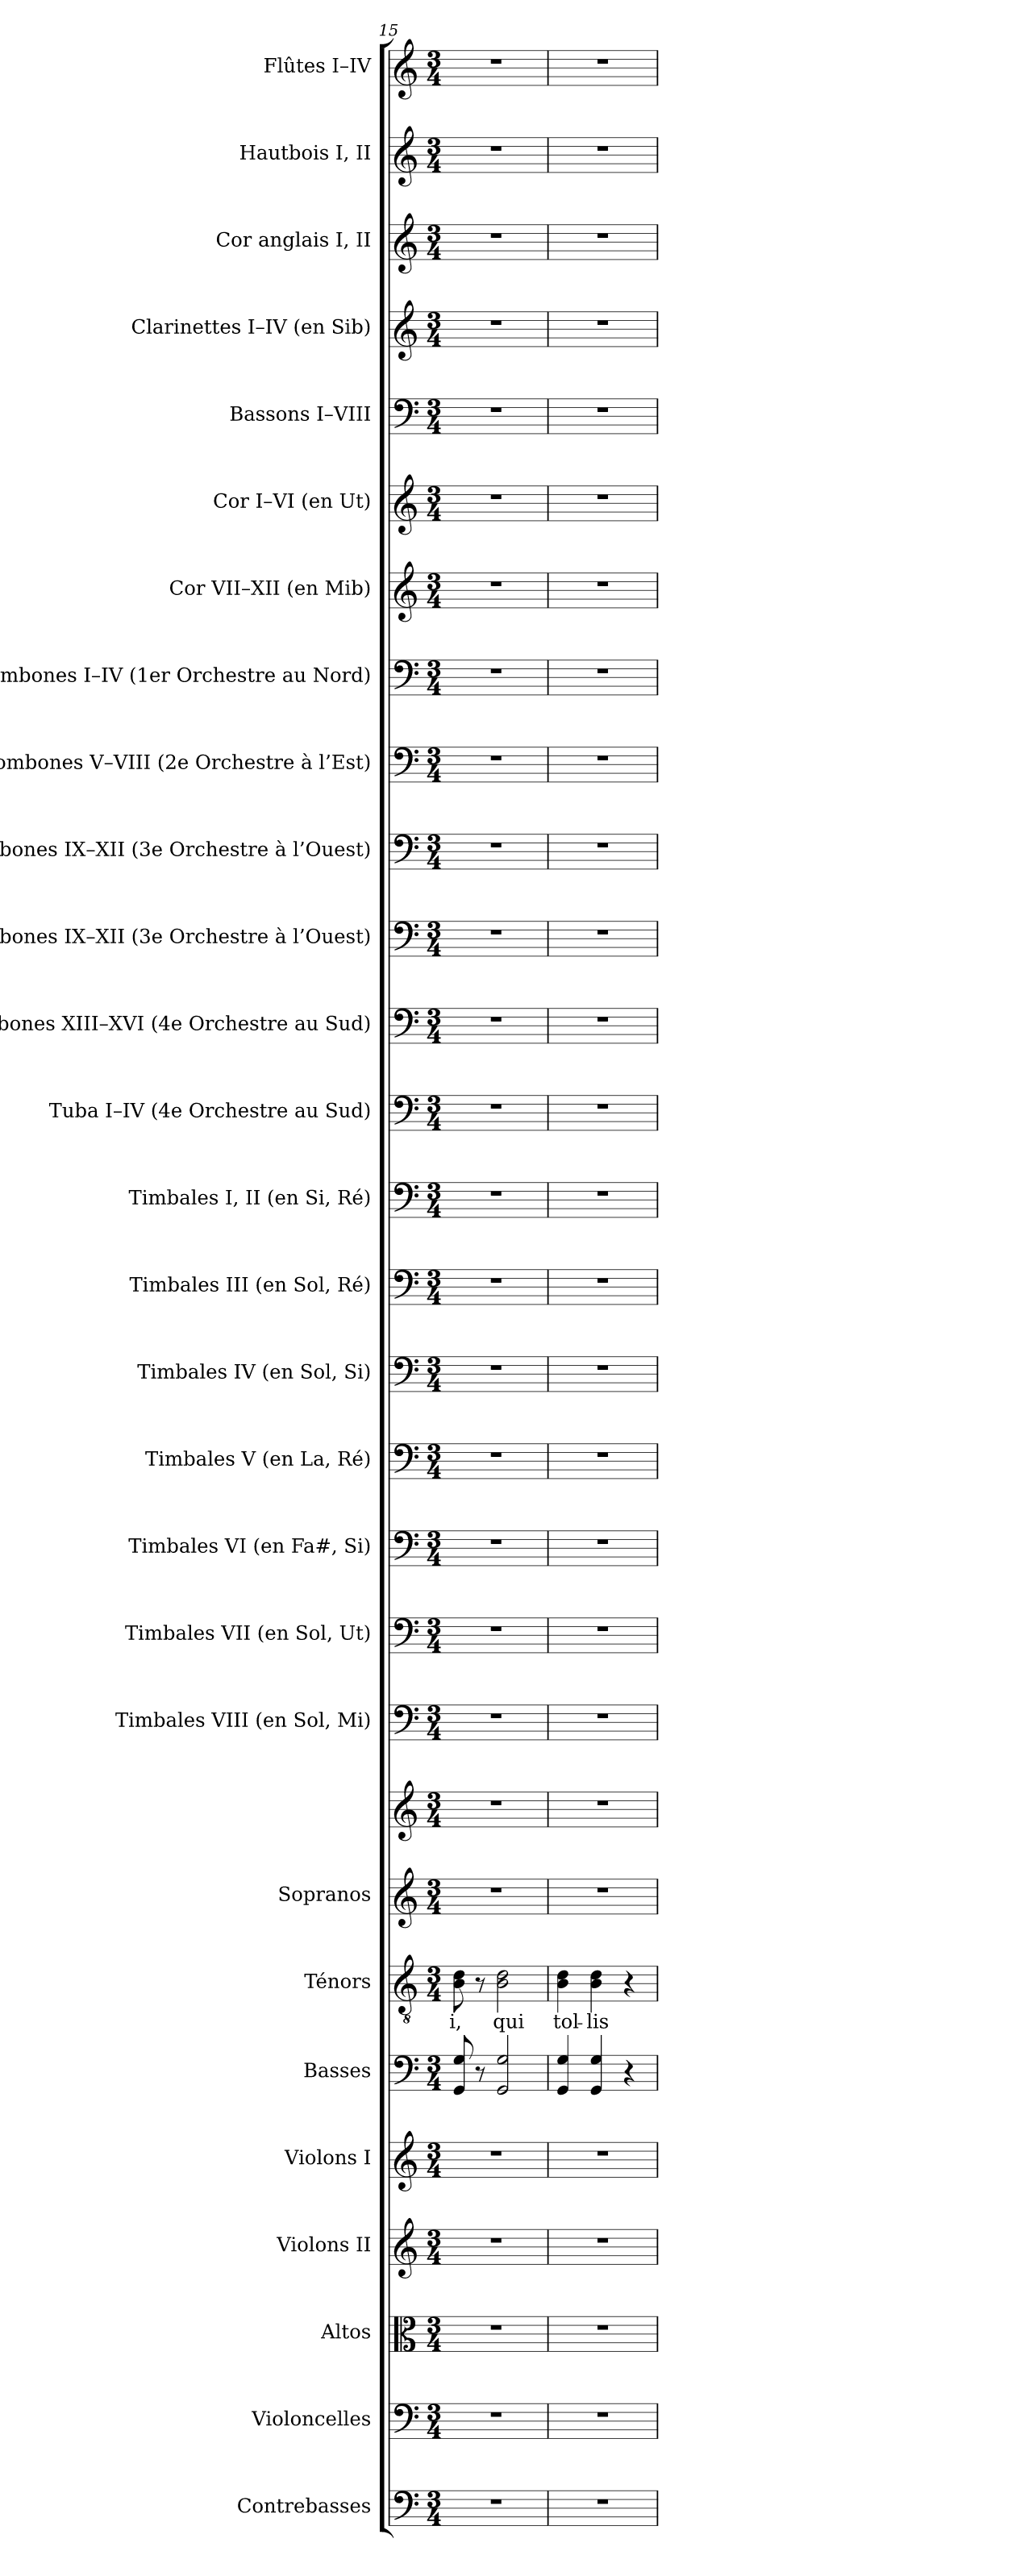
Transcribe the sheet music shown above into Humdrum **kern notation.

**kern	**kern	**kern	**kern	**kern	**kern	**kern	**text	**kern	**kern	**kern	**kern	**kern	**kern	**kern	**kern	**kern	**kern	**kern	**kern	**kern	**kern	**kern	**kern	**kern	**kern	**kern	**kern	**kern	**kern
*part28	*part27	*part26	*part25	*part24	*part23	*part22	*part22	*part21	*part21	*part20	*part19	*part18	*part17	*part16	*part15	*part14	*part13	*part12	*part11	*part10	*part9	*part8	*part7	*part6	*part5	*part4	*part3	*part2	*part1
*staff29	*staff28	*staff27	*staff26	*staff25	*staff24	*staff23	*staff23	*staff22	*staff21	*staff20	*staff19	*staff18	*staff17	*staff16	*staff15	*staff14	*staff13	*staff12	*staff11	*staff10	*staff9	*staff8	*staff7	*staff6	*staff5	*staff4	*staff3	*staff2	*staff1
*I"Contrebasses	*I"Violoncelles	*I"Altos	*I"Violons II	*I"Violons I	*I"Basses	*I"Ténors	*	*I"Sopranos	*	*I"Timbales VIII (en Sol, Mi)	*I"Timbales VII (en Sol, Ut)	*I"Timbales VI (en Fa#, Si)	*I"Timbales V (en La, Ré)	*I"Timbales IV (en Sol, Si)	*I"Timbales III (en Sol, Ré)	*I"Timbales I, II (en Si, Ré)	*I"Tuba I–IV (4e Orchestre au Sud)	*I"Trombones XIII–XVI (4e Orchestre au Sud)	*I"Trombones IX–XII (3e Orchestre à l’Ouest)	*I"Trombones IX–XII (3e Orchestre à l’Ouest)	*I"Trombones V–VIII (2e Orchestre à l’Est)	*I"Trombones I–IV (1er Orchestre au Nord)	*I"Cor VII–XII (en Mib)	*I"Cor I–VI (en Ut)	*I"Bassons I–VIII	*I"Clarinettes I–IV (en Sib)	*I"Cor anglais I, II	*I"Hautbois I, II	*I"Flûtes I–IV
*I'Cb.	*I'Vlles	*I'Altos	*I'Vns II	*I'Vns I	*I'Basses	*I'Tén.	*	*I'Sopr.	*	*I'VIII	*I'VII	*I'VI	*I'Timb.  V	*I'IV	*I'III	*I'I, II	*I'Tb.	*I'4e Orchestre	*	*I'Trb.  3e Orchestre	*I'2e Orchestre	*I'1er Orchestre	*I'Cor (Mib)	*I'Cor (Ut)	*I'Bns	*I'Cl. (Sib)	*I'C. a.	*I'Hb.	*I'Fl.
*clefF4	*clefF4	*clefC3	*clefG2	*clefG2	*clefF4	*clefGv2	*	*clefG2	*clefG2	*clefF4	*clefF4	*clefF4	*clefF4	*clefF4	*clefF4	*clefF4	*clefF4	*clefF4	*clefF4	*clefF4	*clefF4	*clefF4	*clefG2	*clefG2	*clefF4	*clefG2	*clefG2	*clefG2	*clefG2
*ITrd7c12	*	*	*	*	*	*ITrd7c12	*	*	*	*	*	*	*	*	*	*	*	*	*	*	*	*	*ITrd5c9	*ITrd7c12	*	*ITrd1c2	*ITrd4c7	*	*
*k[]	*k[]	*k[]	*k[]	*k[]	*k[]	*k[]	*	*k[]	*k[]	*k[]	*k[]	*k[]	*k[]	*k[]	*k[]	*k[]	*k[]	*k[]	*k[]	*k[]	*k[]	*k[]	*k[b-e-a-]	*k[]	*k[]	*k[b-e-]	*k[b-]	*k[]	*k[]
*C:	*C:	*C:	*C:	*C:	*C:	*C:	*	*C:	*C:	*C:	*C:	*C:	*C:	*C:	*C:	*C:	*C:	*C:	*C:	*C:	*C:	*C:	*E-:	*C:	*C:	*B-:	*F:	*C:	*C:
*M3/4	*M3/4	*M3/4	*M3/4	*M3/4	*M3/4	*M3/4	*	*M3/4	*M3/4	*M3/4	*M3/4	*M3/4	*M3/4	*M3/4	*M3/4	*M3/4	*M3/4	*M3/4	*M3/4	*M3/4	*M3/4	*M3/4	*M3/4	*M3/4	*M3/4	*M3/4	*M3/4	*M3/4	*M3/4
=15	=15	=15	=15	=15	=15	=15	=15	=15	=15	=15	=15	=15	=15	=15	=15	=15	=15	=15	=15	=15	=15	=15	=15	=15	=15	=15	=15	=15	=15
!LO:N:vis=1	!LO:N:vis=1	!LO:N:vis=1	!LO:N:vis=1	!LO:N:vis=1	!	!	!	!	!	!	!	!	!	!	!	!	!	!	!	!	!	!	!	!	!	!	!	!	!
!	!	!	!	!	!	!	!LO:LY:b:color=#000000	!LO:N:vis=1	!LO:N:vis=1	!LO:N:vis=1	!LO:N:vis=1	!LO:N:vis=1	!LO:N:vis=1	!LO:N:vis=1	!LO:N:vis=1	!LO:N:vis=1	!LO:N:vis=1	!LO:N:vis=1	!LO:N:vis=1	!LO:N:vis=1	!LO:N:vis=1	!LO:N:vis=1	!LO:N:vis=1	!LO:N:vis=1	!LO:N:vis=1	!LO:N:vis=1	!LO:N:vis=1	!LO:N:vis=1	!LO:N:vis=1
2.r	2.r	2.r	2.r	2.r	8GGi/ 8Gi	8BBi\ 8Di	-i,	2.r	2.r	2.r	2.r	2.r	2.r	2.r	2.r	2.r	2.r	2.r	2.r	2.r	2.r	2.r	2.r	2.r	2.r	2.r	2.r	2.r	2.r
.	.	.	.	.	8r	8r	.	.	.	.	.	.	.	.	.	.	.	.	.	.	.	.	.	.	.	.	.	.	.
!	!	!	!	!	!	!	!LO:LY:b:color=#000000	!	!	!	!	!	!	!	!	!	!	!	!	!	!	!	!	!	!	!	!	!	!
.	.	.	.	.	2GGi/ 2Gi	2BBi\ 2Di	qui	.	.	.	.	.	.	.	.	.	.	.	.	.	.	.	.	.	.	.	.	.	.
=16	=16	=16	=16	=16	=16	=16	=16	=16	=16	=16	=16	=16	=16	=16	=16	=16	=16	=16	=16	=16	=16	=16	=16	=16	=16	=16	=16	=16	=16
!LO:N:vis=1	!LO:N:vis=1	!LO:N:vis=1	!LO:N:vis=1	!LO:N:vis=1	!	!	!	!	!	!	!	!	!	!	!	!	!	!	!	!	!	!	!	!	!	!	!	!	!
!	!	!	!	!	!	!	!LO:LY:b:color=#000000	!LO:N:vis=1	!LO:N:vis=1	!LO:N:vis=1	!LO:N:vis=1	!LO:N:vis=1	!LO:N:vis=1	!LO:N:vis=1	!LO:N:vis=1	!LO:N:vis=1	!LO:N:vis=1	!LO:N:vis=1	!LO:N:vis=1	!LO:N:vis=1	!LO:N:vis=1	!LO:N:vis=1	!LO:N:vis=1	!LO:N:vis=1	!LO:N:vis=1	!LO:N:vis=1	!LO:N:vis=1	!LO:N:vis=1	!LO:N:vis=1
2.r	2.r	2.r	2.r	2.r	4GGi/ 4Gi	4BBi\ 4Di	tol-	2.r	2.r	2.r	2.r	2.r	2.r	2.r	2.r	2.r	2.r	2.r	2.r	2.r	2.r	2.r	2.r	2.r	2.r	2.r	2.r	2.r	2.r
!	!	!	!	!	!	!	!LO:LY:b:color=#000000	!	!	!	!	!	!	!	!	!	!	!	!	!	!	!	!	!	!	!	!	!	!
.	.	.	.	.	4GGi/ 4Gi	4BBi\ 4Di	-lis	.	.	.	.	.	.	.	.	.	.	.	.	.	.	.	.	.	.	.	.	.	.
.	.	.	.	.	4r	4r	.	.	.	.	.	.	.	.	.	.	.	.	.	.	.	.	.	.	.	.	.	.	.
=	=	=	=	=	=	=	=	=	=	=	=	=	=	=	=	=	=	=	=	=	=	=	=	=	=	=	=	=	=
*-	*-	*-	*-	*-	*-	*-	*-	*-	*-	*-	*-	*-	*-	*-	*-	*-	*-	*-	*-	*-	*-	*-	*-	*-	*-	*-	*-	*-	*-
